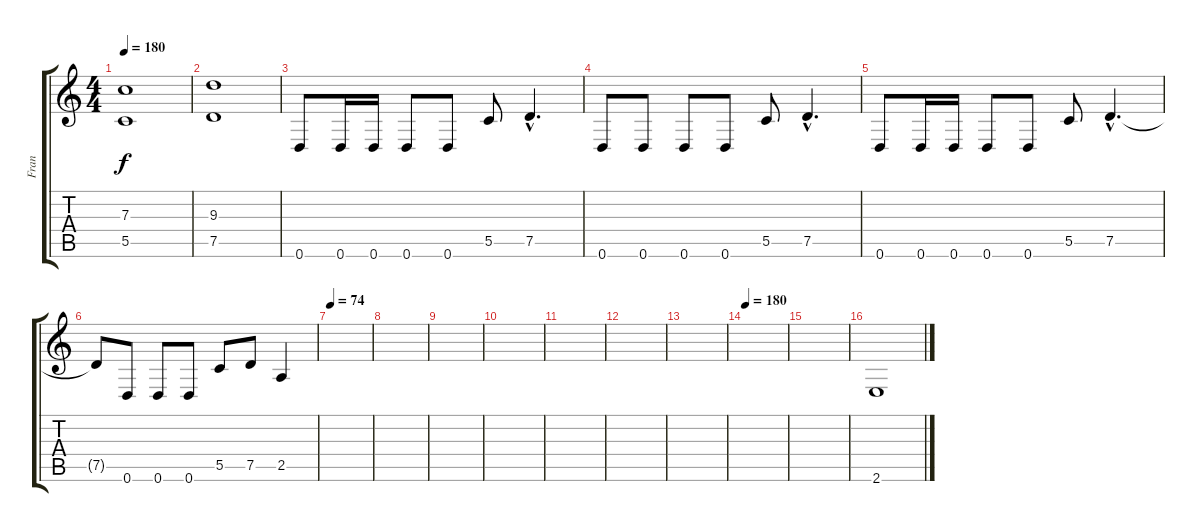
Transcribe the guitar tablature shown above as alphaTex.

\track ("Fran" "Fran") {instrument electricbassfinger}
\staff {score tabs}
\tuning (D4 A3 F3 C3 G2 D2) {hide}
\ts (4 4)
\tempo 180
\clef g2
\ks c
(7.3 5.5).1{dy f} |
(9.3 7.5).1 |
0.6.8 0.6.16 0.6.16 0.6.8 0.6.8 5.5.8 7.5{hac}.4{d} |
0.6.8 0.6.8 0.6.8 0.6.8 5.5.8 7.5{hac}.4{d} |
0.6.8 0.6.16 0.6.16 0.6.8 0.6.8 5.5.8 7.5{hac}.4{d} |
7.5{t}.8 0.6.8 0.6.8 0.6.8 5.5.8 7.5.8 2.5.4 |
\tempo 74
|
|
|
|
|
|
|
\tempo 180
|
|
2.6.1
